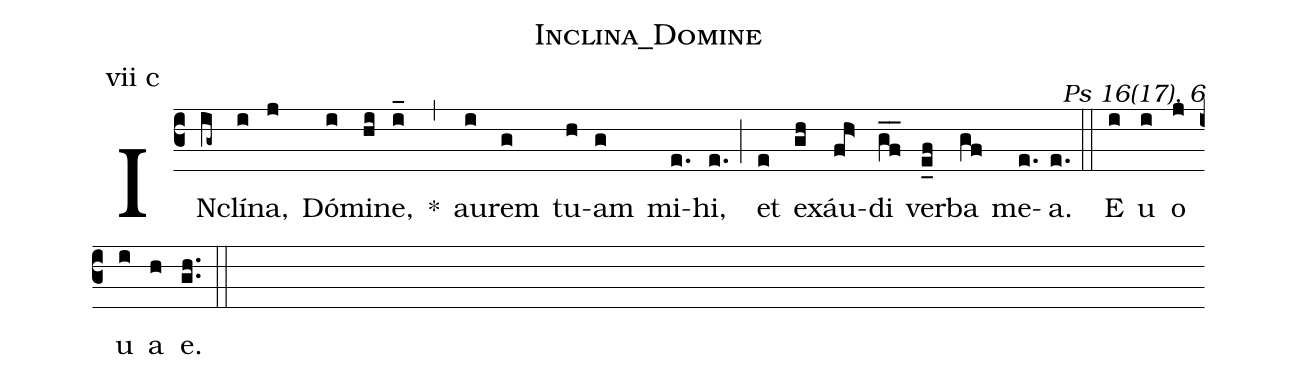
name:Inclina_Domine;
commentary:Ps 16(17), 6;
mode:vii c;
%%
(c3) IN(ig~)clí(i)na,(j) Dó(i)mi(hi)ne,(i_) *(,) au(i)rem(g) tu(h)am(g) mi(e.)hi,(e.) (;) et(e) ex(gh)áu(fh>)di(gf__) ver(e_f)ba(gf) me(e.)a.(e.) (::) E(i) u(i) o(j) u(i) a(h) e.(gh..) (::)
